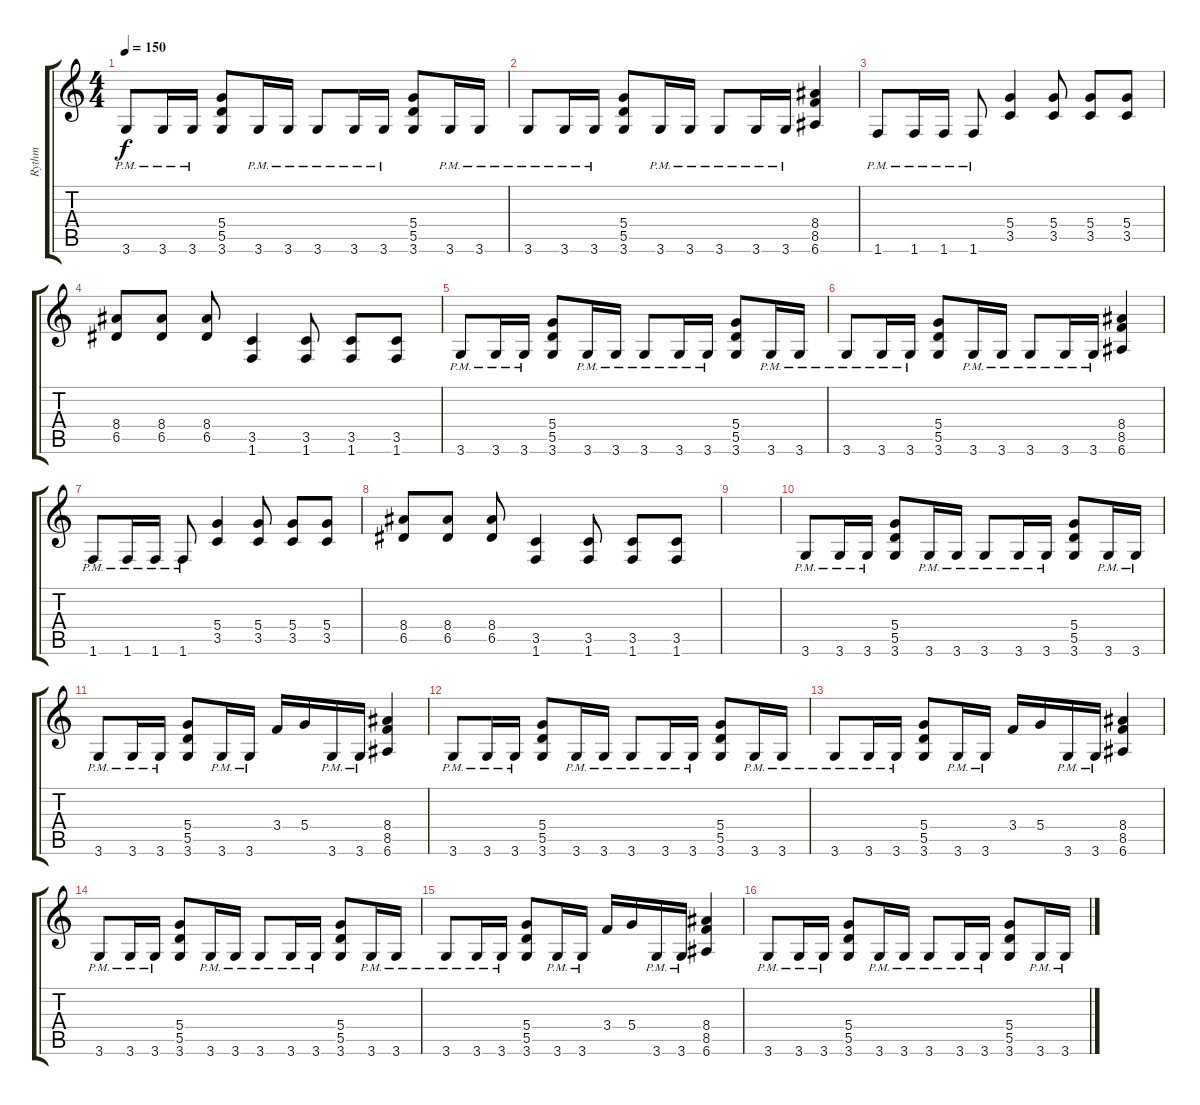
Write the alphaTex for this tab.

\track ("Rythm" "Rythm") {instrument distortionguitar}
\staff {score tabs}
\tuning (E4 B3 G3 D3 A2 E2) {hide}
\ts (4 4)
\tempo 150
\clef g2
\ks c
3.6{pm}.8{dy f} 3.6{pm}.16 3.6{pm}.16 (5.4 5.5 3.6).8 3.6{pm}.16 3.6{pm}.16 3.6{pm}.8 3.6{pm}.16 3.6{pm}.16 (5.4 5.5 3.6).8 3.6{pm}.16 3.6{pm}.16 |
3.6{pm}.8 3.6{pm}.16 3.6{pm}.16 (5.4 5.5 3.6).8 3.6{pm}.16 3.6{pm}.16 3.6{pm}.8 3.6{pm}.16 3.6{pm}.16 (8.4 8.5 6.6).4 |
1.6{pm}.8 1.6{pm}.16 1.6{pm}.16 1.6{pm}.8 (5.4 3.5).4 (5.4 3.5).8 (5.4 3.5).8 (5.4 3.5).8 |
(8.4 6.5).8 (8.4 6.5).8 (8.4 6.5).8 (3.5 1.6).4 (3.5 1.6).8 (3.5 1.6).8 (3.5 1.6).8 |
3.6{pm}.8 3.6{pm}.16 3.6{pm}.16 (5.4 5.5 3.6).8 3.6{pm}.16 3.6{pm}.16 3.6{pm}.8 3.6{pm}.16 3.6{pm}.16 (5.4 5.5 3.6).8 3.6{pm}.16 3.6{pm}.16 |
3.6{pm}.8 3.6{pm}.16 3.6{pm}.16 (5.4 5.5 3.6).8 3.6{pm}.16 3.6{pm}.16 3.6{pm}.8 3.6{pm}.16 3.6{pm}.16 (8.4 8.5 6.6).4 |
1.6{pm}.8 1.6{pm}.16 1.6{pm}.16 1.6{pm}.8 (5.4 3.5).4 (5.4 3.5).8 (5.4 3.5).8 (5.4 3.5).8 |
(8.4 6.5).8 (8.4 6.5).8 (8.4 6.5).8 (3.5 1.6).4 (3.5 1.6).8 (3.5 1.6).8 (3.5 1.6).8 |
|
3.6{pm}.8 3.6{pm}.16 3.6{pm}.16 (5.4 5.5 3.6).8 3.6{pm}.16 3.6{pm}.16 3.6{pm}.8 3.6{pm}.16 3.6{pm}.16 (5.4 5.5 3.6).8 3.6{pm}.16 3.6{pm}.16 |
3.6{pm}.8 3.6{pm}.16 3.6{pm}.16 (5.4 5.5 3.6).8 3.6{pm}.16 3.6{pm}.16 3.4.16 5.4.16 3.6{pm}.16 3.6{pm}.16 (8.4 8.5 6.6).4 |
3.6{pm}.8 3.6{pm}.16 3.6{pm}.16 (5.4 5.5 3.6).8 3.6{pm}.16 3.6{pm}.16 3.6{pm}.8 3.6{pm}.16 3.6{pm}.16 (5.4 5.5 3.6).8 3.6{pm}.16 3.6{pm}.16 |
3.6{pm}.8 3.6{pm}.16 3.6{pm}.16 (5.4 5.5 3.6).8 3.6{pm}.16 3.6{pm}.16 3.4.16 5.4.16 3.6{pm}.16 3.6{pm}.16 (8.4 8.5 6.6).4 |
3.6{pm}.8 3.6{pm}.16 3.6{pm}.16 (5.4 5.5 3.6).8 3.6{pm}.16 3.6{pm}.16 3.6{pm}.8 3.6{pm}.16 3.6{pm}.16 (5.4 5.5 3.6).8 3.6{pm}.16 3.6{pm}.16 |
3.6{pm}.8 3.6{pm}.16 3.6{pm}.16 (5.4 5.5 3.6).8 3.6{pm}.16 3.6{pm}.16 3.4.16 5.4.16 3.6{pm}.16 3.6{pm}.16 (8.4 8.5 6.6).4 |
3.6{pm}.8 3.6{pm}.16 3.6{pm}.16 (5.4 5.5 3.6).8 3.6{pm}.16 3.6{pm}.16 3.6{pm}.8 3.6{pm}.16 3.6{pm}.16 (5.4 5.5 3.6).8 3.6{pm}.16 3.6{pm}.16
